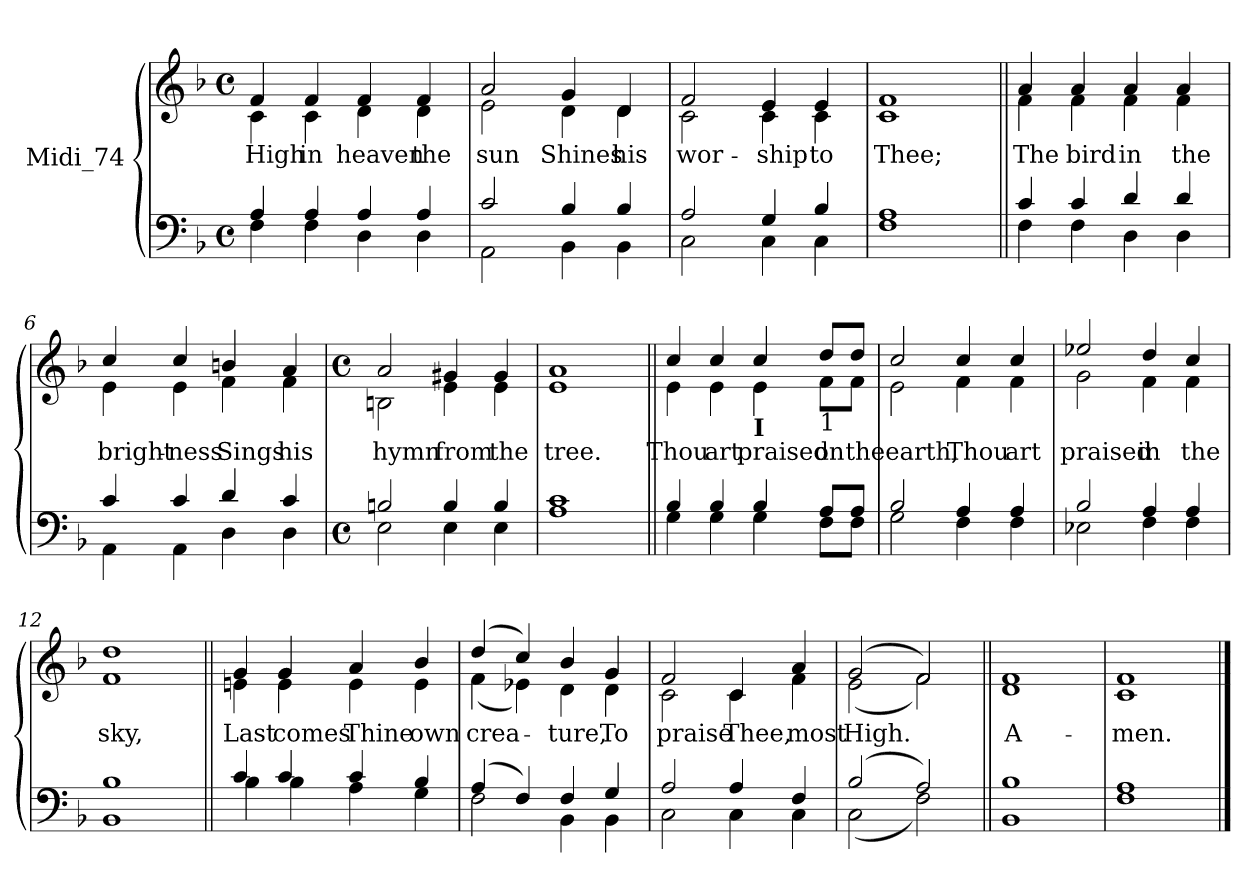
**kern	**kern	**text
*part2	*part1	*part1
*staff2	*staff1	*staff1
*I"Midi_74	*I"Midi_74	*
*clefF4	*clefG2	*
*k[b-]	*k[b-]	*
*F:	*F:	*
*M4/4	*M4/4	*
*met(c)	*met(c)	*
=1	=1	=1
*^	*	*
!	!	!LO:TX:a:B:t=Walsingham (irr.)	!
!	!	!LO:TX:a:cj:t=High in heaven the sun shines his worship to Thee	!
!	!	!LO:TX:a:cj:t=Joseph Barnby\n(1838-96)	!
!	!	!	!LO:LY:b
*	*	*^	*
4A/	4F\	4f/	4c\	High
!	!	!	!	!LO:LY:b
4A/	4F\	4f/	4c\	in
!	!	!	!	!LO:LY:b
4A/	4D\	4f/	4d\	heaven
!	!	!	!	!LO:LY:b
4A/	4D\	4f/	4d\	the
=2	=2	=2	=2	=2
!	!	!	!	!LO:LY:b
2c/	2AA\	2a/	2e\	sun
!	!	!	!	!LO:LY:b
4B-/	4BB-\	4g/	4d\	Shines
!	!	!	!	!LO:LY:b
4B-/	4BB-\	4d/	4d\	his
=3	=3	=3	=3	=3
!	!	!	!	!LO:LY:b
2A/	2C\	2f/	2c\	wor-
!	!	!	!	!LO:LY:b
4G/	4C\	4e/	4c\	-ship
!	!	!	!	!LO:LY:b
4B-/	4C\	4e/	4c\	to
=4	=4	=4	=4	=4
!	!	!	!	!LO:LY:b
1A/	1F\	1f/	1c\	Thee;
=5||	=5||	=5||	=5||	=5||
!	!	!	!	!LO:LY:b
4c/	4F\	4a/	4f\	The
!	!	!	!	!LO:LY:b
4c/	4F\	4a/	4f\	bird
!	!	!	!	!LO:LY:b
4d/	4D\	4a/	4f\	in
!	!	!	!	!LO:LY:b
4d/	4D\	4a/	4f\	the
=6	=6	=6	=6	=6
!	!	!	!	!LO:LY:b
4c/	4AA\	4cc/	4e\	bright-
!	!	!	!	!LO:LY:b
4c/	4AA\	4cc/	4e\	-ness
!	!	!	!	!LO:LY:b
4d/	4D\	4bn/	4f\	Sings
!	!	!	!	!LO:LY:b
4c/	4D\	4a/	4f\	his
!!LO:LB:g=z	!!
=7	=7	=7	=7	=7
*M4/4	*	*M4/4	*	*
*met(c)	*	*met(c)	*	*
!	!	!	!	!LO:LY:b
2Bn/	2E\	2a/	2Bn\	hymn
!	!	!	!	!LO:LY:b
4B/	4E\	4g#X/	4e\	from
!	!	!	!	!LO:LY:b
4B/	4E\	4g#/	4e\	the
=8	=8	=8	=8	=8
!	!	!	!	!LO:LY:b
1c/	1A\	1a/	1e\	tree.
=9||	=9||	=9||	=9||	=9||
!	!	!	!	!LO:LY:b
4B-/	4G\	4cc/	4e\	Thou
!	!	!	!	!LO:LY:b
4B-/	4G\	4cc/	4e\	art
!	!	!LO:TX:b:B:t=I	!	!
!	!	!	!	!LO:LY:b
4B-/	4G\	4cc/	4e\	praised
!	!	!LO:TX:b:t=1	!	!
!	!	!	!	!LO:LY:b
8A/L	8F\L	8dd/L	8f\L	on
!	!	!	!	!LO:LY:b
8A/J	8F\J	8dd/J	8f\J	the
=10	=10	=10	=10	=10
!	!	!	!	!LO:LY:b
2B-/	2G\	2cc/	2e\	earth,
!	!	!	!	!LO:LY:b
4A/	4F\	4cc/	4f\	Thou
!	!	!	!	!LO:LY:b
4A/	4F\	4cc/	4f\	art
=11	=11	=11	=11	=11
!	!	!	!	!LO:LY:b
2B-/	2E-X\	2ee-X/	2g\	praised
!	!	!	!	!LO:LY:b
4A/	4F\	4dd/	4f\	in
!	!	!	!	!LO:LY:b
4A/	4F\	4cc/	4f\	the
=12	=12	=12	=12	=12
!	!	!	!	!LO:LY:b
1B-/	1BB-\	1dd/	1f\	sky,
!!LO:LB:g=z	!!
=13||	=13||	=13||	=13||	=13||
!	!	!	!	!LO:LY:b
4c/	4B-\	4g/	4en\	Last
!	!	!	!	!LO:LY:b
4c/	4B-\	4g/	4e\	comes
!	!	!	!	!LO:LY:b
4c/	4A\	4a/	4e\	Thine
!	!	!	!	!LO:LY:b
4B-/	4G\	4b-/	4e\	own
=14	=14	=14	=14	=14
!	!	!	!	!LO:LY:b
(>4A/	2F\	(>4dd/	(<4f\	crea-
4F/)	.	4cc/)	4e-X\)	.
!	!	!	!	!LO:LY:b
4F/	4BB-\	4b-/	4d\	ture,
!	!	!	!	!LO:LY:b
4G/	4BB-\	4g/	4d\	To
=15	=15	=15	=15	=15
!	!	!	!	!LO:LY:b
2A/	2C\	2f/	2c\	praise
!	!	!	!	!LO:LY:b
4A/	4C\	4c/	4c\	Thee,
!	!	!	!	!LO:LY:b
4F/	4C\	4a/	4f\	most
=16	=16	=16	=16	=16
!	!	!	!	!LO:LY:b
(>2B-/	(<2C\	(>2g/	(<2e\	High.
2A/)	2F\)	2f/)	2f\)	.
=17||	=17||	=17||	=17||	=17||
!	!	!	!	!LO:LY:b
1B-/	1BB-\	1f/	1d\	A-
=18	=18	=18	=18	=18
!	!	!	!	!LO:LY:b
1A/	1F\	1f/	1c\	-men.
*v	*v	*	*	*
*	*v	*v	*
==	==	==
*-	*-	*-
